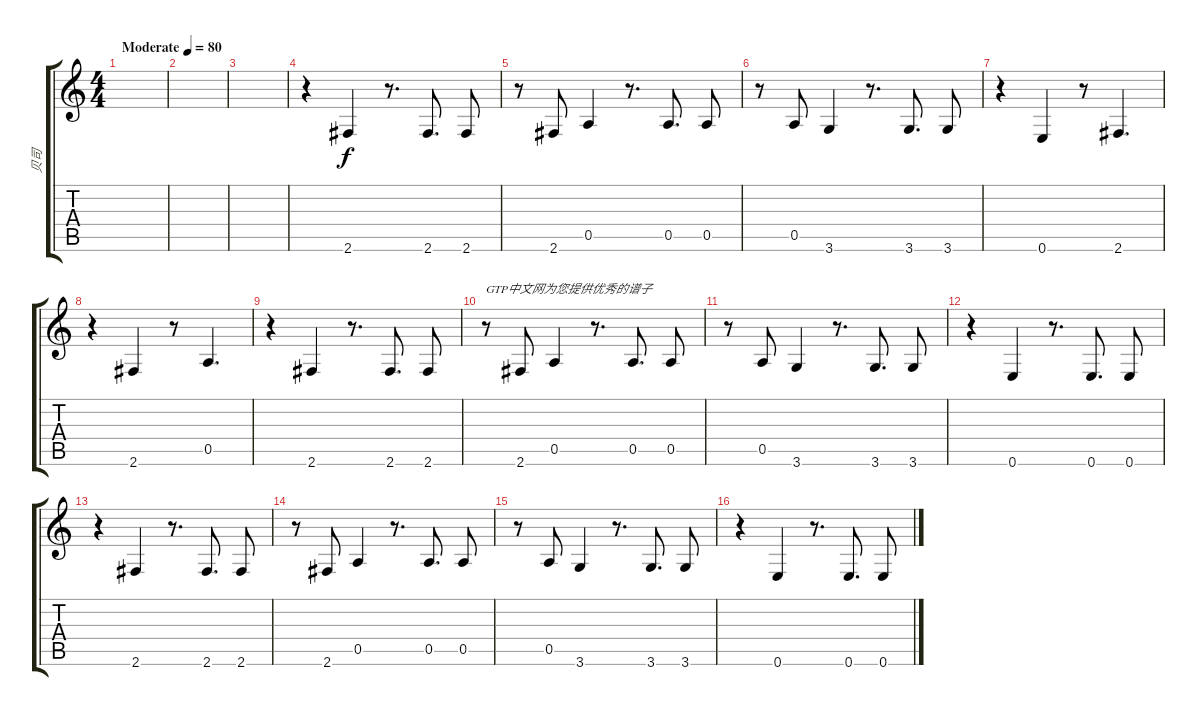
\track ("贝司" "贝司") {instrument electricbassfinger}
\staff {score tabs}
\tuning (E4 B3 G3 D3 A2 E2) {hide}
\ts (4 4)
\tempo (80 "Moderate")
\clef g2
\ks c
|
|
|
r.4 2.6.4 r.8{d} 2.6.8{d} 2.6.8 |
r.8 2.6.8 0.5.4 r.8{d} 0.5.8{d} 0.5.8 |
r.8 0.5.8 3.6.4 r.8{d} 3.6.8{d} 3.6.8 |
r.4 0.6.4 r.8 2.6.4{d} |
r.4 2.6.4 r.8 0.5.4{d} |
r.4 2.6.4 r.8{d} 2.6.8{d} 2.6.8 |
r.8{txt "GTP中文网为您提供优秀的谱子"} 2.6.8 0.5.4 r.8{d} 0.5.8{d} 0.5.8 |
r.8 0.5.8 3.6.4 r.8{d} 3.6.8{d} 3.6.8 |
r.4 0.6.4 r.8{d} 0.6.8{d} 0.6.8 |
r.4 2.6.4 r.8{d} 2.6.8{d} 2.6.8 |
r.8 2.6.8 0.5.4 r.8{d} 0.5.8{d} 0.5.8 |
r.8 0.5.8 3.6.4 r.8{d} 3.6.8{d} 3.6.8 |
r.4 0.6.4 r.8{d} 0.6.8{d} 0.6.8
